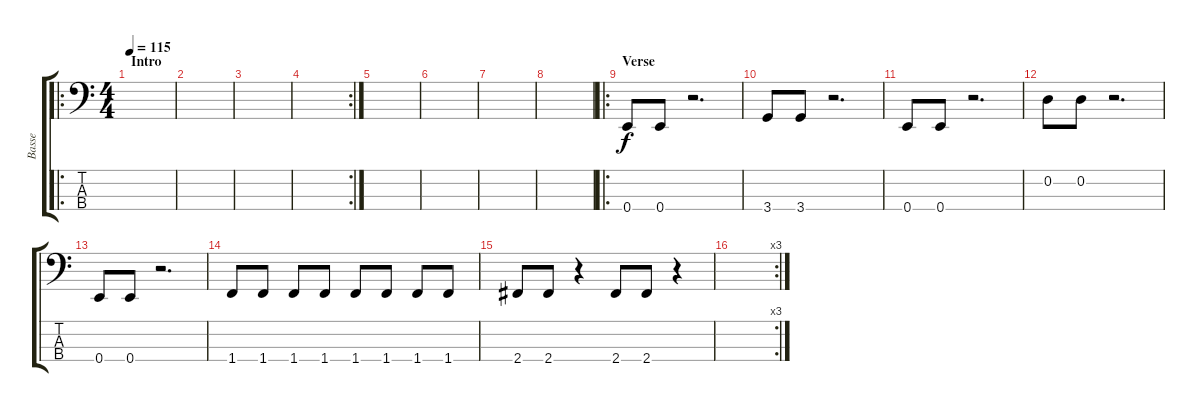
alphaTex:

\track ("Basse" "Basse") {instrument electricbasspick}
\staff {score tabs}
\tuning (G2 D2 A1 E1) {hide}
\ro
\ts (4 4)
\section ("" "Intro")
\tempo 115
\clef f4
\ks c
|
|
|
\rc 2
|
|
|
|
|
\ro
\section ("" "Verse")
0.4.8 0.4.8 r.2{d} |
3.4.8 3.4.8 r.2{d} |
0.4.8 0.4.8 r.2{d} |
0.2.8 0.2.8 r.2{d} |
0.4.8 0.4.8 r.2{d} |
1.4.8 1.4.8 1.4.8 1.4.8 1.4.8 1.4.8 1.4.8 1.4.8 |
2.4.8 2.4.8 r.4 2.4.8 2.4.8 r.4 |
\rc 3
